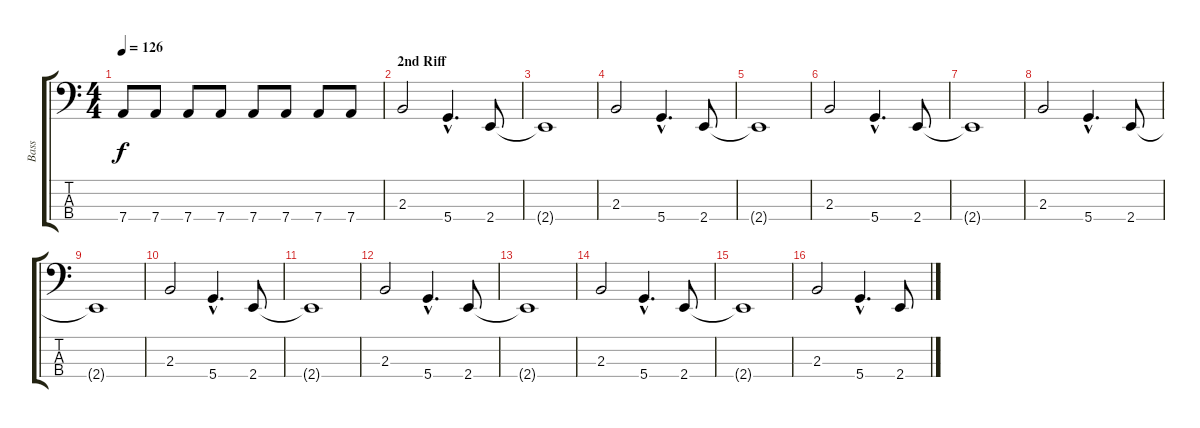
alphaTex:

\track ("Bass" "Bass") {instrument electricbassfinger}
\staff {score tabs}
\tuning (G2 D2 A1 D1) {hide}
\ts (4 4)
\tempo 126
\clef f4
\ks c
7.4.8{dy f} 7.4.8 7.4.8 7.4.8 7.4.8 7.4.8 7.4.8 7.4.8 |
\section ("" "2nd Riff")
2.3.2 5.4{hac}.4{d} 2.4.8 |
2.4{t}.1 |
2.3.2 5.4{hac}.4{d} 2.4.8 |
2.4{t}.1 |
2.3.2 5.4{hac}.4{d} 2.4.8 |
2.4{t}.1 |
2.3.2 5.4{hac}.4{d} 2.4.8 |
2.4{t}.1 |
2.3.2 5.4{hac}.4{d} 2.4.8 |
2.4{t}.1 |
2.3.2 5.4{hac}.4{d} 2.4.8 |
2.4{t}.1 |
2.3.2 5.4{hac}.4{d} 2.4.8 |
2.4{t}.1 |
2.3.2 5.4{hac}.4{d} 2.4.8
